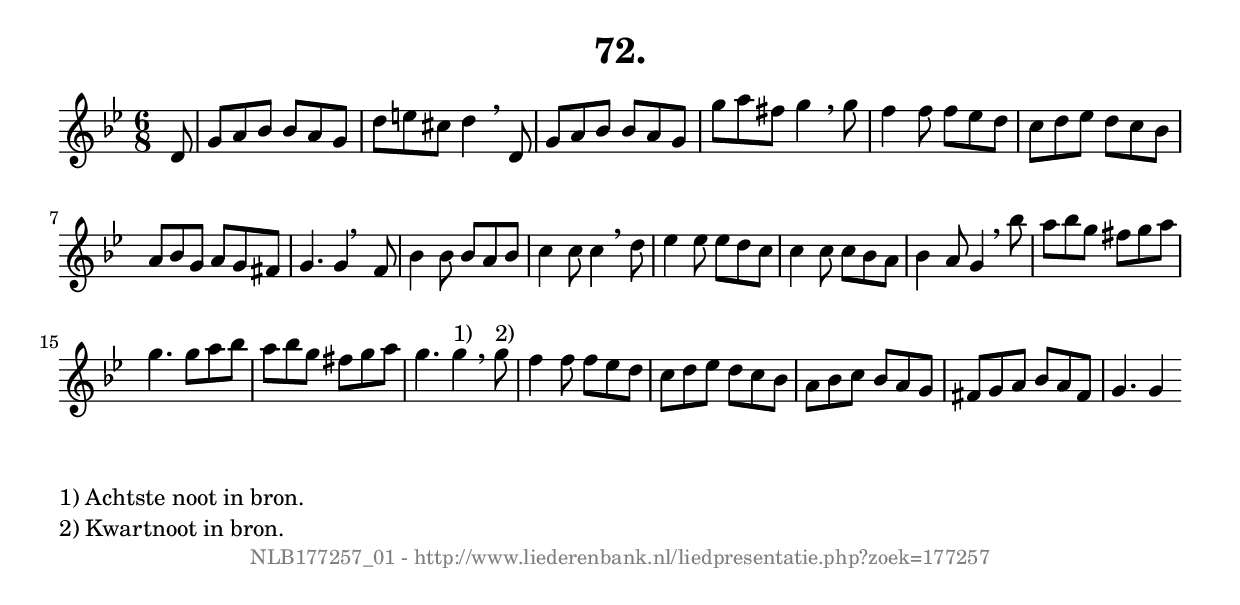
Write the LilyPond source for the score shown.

%
% produced by wce2krn 1.64 (7 June 2014)
%
\version"2.16"
#(append! paper-alist '(("long" . (cons (* 210 mm) (* 2000 mm)))))
#(set-default-paper-size "long")
sb = {\breathe}
mBreak = {\breathe }
bBreak = {\breathe }
x = {\once\override NoteHead #'style = #'cross }
gl=\glissando
itime={\override Staff.TimeSignature #'stencil = ##f }
ficta = {\once\set suggestAccidentals = ##t}
fine = {\once\override Score.RehearsalMark #'self-alignment-X = #1 \mark \markup {\italic{Fine}}}
dc = {\once\override Score.RehearsalMark #'self-alignment-X = #1 \mark \markup {\italic{D.C.}}}
dcf = {\once\override Score.RehearsalMark #'self-alignment-X = #1 \mark \markup {\italic{D.C. al Fine}}}
dcc = {\once\override Score.RehearsalMark #'self-alignment-X = #1 \mark \markup {\italic{D.C. al Coda}}}
ds = {\once\override Score.RehearsalMark #'self-alignment-X = #1 \mark \markup {\italic{D.S.}}}
dsf = {\once\override Score.RehearsalMark #'self-alignment-X = #1 \mark \markup {\italic{D.S. al Fine}}}
dsc = {\once\override Score.RehearsalMark #'self-alignment-X = #1 \mark \markup {\italic{D.S. al Coda}}}
pv = {\set Score.repeatCommands = #'((volta "1"))}
sv = {\set Score.repeatCommands = #'((volta "2"))}
tv = {\set Score.repeatCommands = #'((volta "3"))}
qv = {\set Score.repeatCommands = #'((volta "4"))}
xv = {\set Score.repeatCommands = #'((volta #f))}
\header{ tagline = ""
title = "72."
}
\score {{
\key g \minor
\relative g'
{
\set melismaBusyProperties = #'()
\partial 32*4
\time 6/8
\tempo 4=120
\override Score.MetronomeMark #'transparent = ##t
\override Score.RehearsalMark #'break-visibility = #(vector #t #t #f)
d8 g a bes bes a g d' e cis d4 \sb d,8 g a bes bes a g g' a fis g4 \sb g8 f4 f8 f es d c d es d c bes a bes g a g fis g4. g4 \bar ":|:" \bBreak
f8 bes4 bes8 bes a bes c4 c8 c4 \sb d8 es4 es8 es d c c4 c8 c bes a bes4 a8 g4 \sb bes'8 a bes g fis g a g4. g8 a bes a bes g fis g a g4. g4^"1)" \sb g8^"2)" f4 f8 f es d c d es d c bes a bes c bes a g fis g a bes a fis g4. g4 \bar ":|"
 }}
 \midi { }
 \layout {
            indent = 0.0\cm
}
}
\markup { \wordwrap-string #" 
1) Achtste noot in bron.

2) Kwartnoot in bron.
"}
\markup { \vspace #0 } \markup { \with-color #grey \fill-line { \center-column { \smaller "NLB177257_01 - http://www.liederenbank.nl/liedpresentatie.php?zoek=177257" } } }
